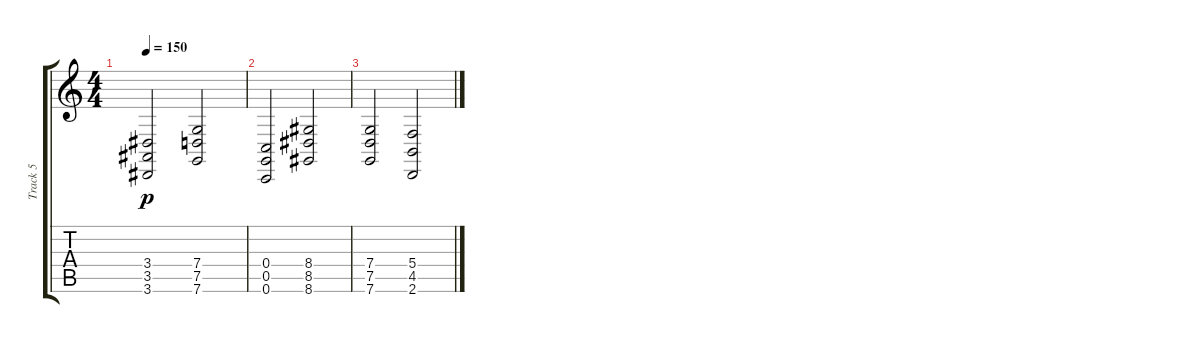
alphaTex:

\track ("Track 5" "Track 5") {instrument synthstrings1}
\staff {score tabs}
\tuning (D4 A3 F3 C3 G2 C2) {hide}
\ts (4 4)
\tempo 150
\clef g2
\ks c
(3.4 3.5 3.6).2{dy p} (7.4 7.5 7.6).2 |
(0.4 0.5 0.6).2 (8.4 8.5 8.6).2 |
(7.4 7.5 7.6).2 (5.4 4.5 2.6).2
